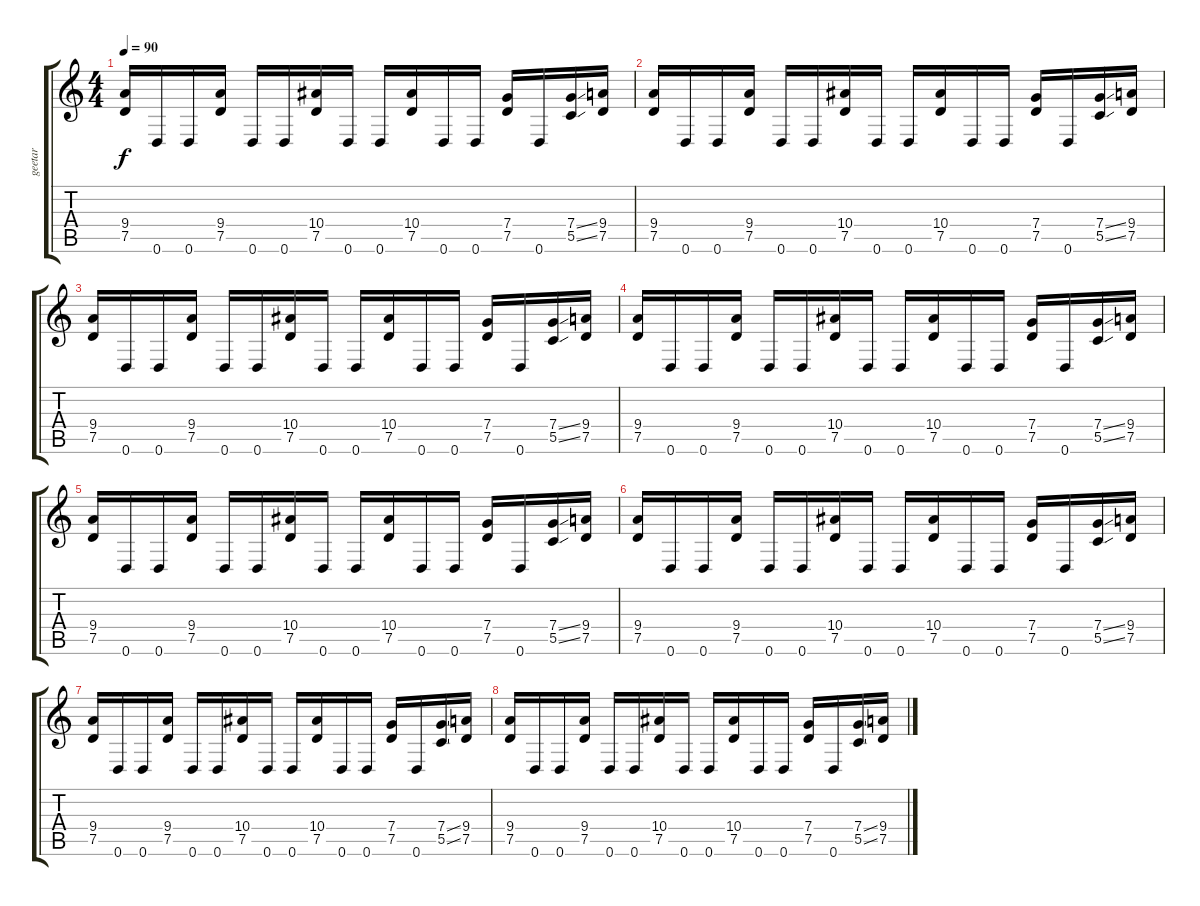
\track ("geetar" "geetar") {instrument distortionguitar}
\staff {score tabs}
\tuning (D4 A3 F3 C3 G2 D2) {hide}
\ts (4 4)
\tempo 90
\clef g2
\ks c
(9.4 7.5).16{dy f} 0.6.16 0.6.16 (9.4 7.5).16 0.6.16 0.6.16 (10.4 7.5).16 0.6.16 0.6.16 (10.4 7.5).16 0.6.16 0.6.16 (7.4 7.5).16 0.6.16 (7.4{ss} 5.5{ss}).16 (9.4 7.5).16 |
(9.4 7.5).16 0.6.16 0.6.16 (9.4 7.5).16 0.6.16 0.6.16 (10.4 7.5).16 0.6.16 0.6.16 (10.4 7.5).16 0.6.16 0.6.16 (7.4 7.5).16 0.6.16 (7.4{ss} 5.5{ss}).16 (9.4 7.5).16 |
(9.4 7.5).16 0.6.16 0.6.16 (9.4 7.5).16 0.6.16 0.6.16 (10.4 7.5).16 0.6.16 0.6.16 (10.4 7.5).16 0.6.16 0.6.16 (7.4 7.5).16 0.6.16 (7.4{ss} 5.5{ss}).16 (9.4 7.5).16 |
(9.4 7.5).16 0.6.16 0.6.16 (9.4 7.5).16 0.6.16 0.6.16 (10.4 7.5).16 0.6.16 0.6.16 (10.4 7.5).16 0.6.16 0.6.16 (7.4 7.5).16 0.6.16 (7.4{ss} 5.5{ss}).16 (9.4 7.5).16 |
(9.4 7.5).16 0.6.16 0.6.16 (9.4 7.5).16 0.6.16 0.6.16 (10.4 7.5).16 0.6.16 0.6.16 (10.4 7.5).16 0.6.16 0.6.16 (7.4 7.5).16 0.6.16 (7.4{ss} 5.5{ss}).16 (9.4 7.5).16 |
(9.4 7.5).16 0.6.16 0.6.16 (9.4 7.5).16 0.6.16 0.6.16 (10.4 7.5).16 0.6.16 0.6.16 (10.4 7.5).16 0.6.16 0.6.16 (7.4 7.5).16 0.6.16 (7.4{ss} 5.5{ss}).16 (9.4 7.5).16 |
(9.4 7.5).16 0.6.16 0.6.16 (9.4 7.5).16 0.6.16 0.6.16 (10.4 7.5).16 0.6.16 0.6.16 (10.4 7.5).16 0.6.16 0.6.16 (7.4 7.5).16 0.6.16 (7.4{ss} 5.5{ss}).16 (9.4 7.5).16 |
(9.4 7.5).16 0.6.16 0.6.16 (9.4 7.5).16 0.6.16 0.6.16 (10.4 7.5).16 0.6.16 0.6.16 (10.4 7.5).16 0.6.16 0.6.16 (7.4 7.5).16 0.6.16 (7.4{ss} 5.5{ss}).16 (9.4 7.5).16
